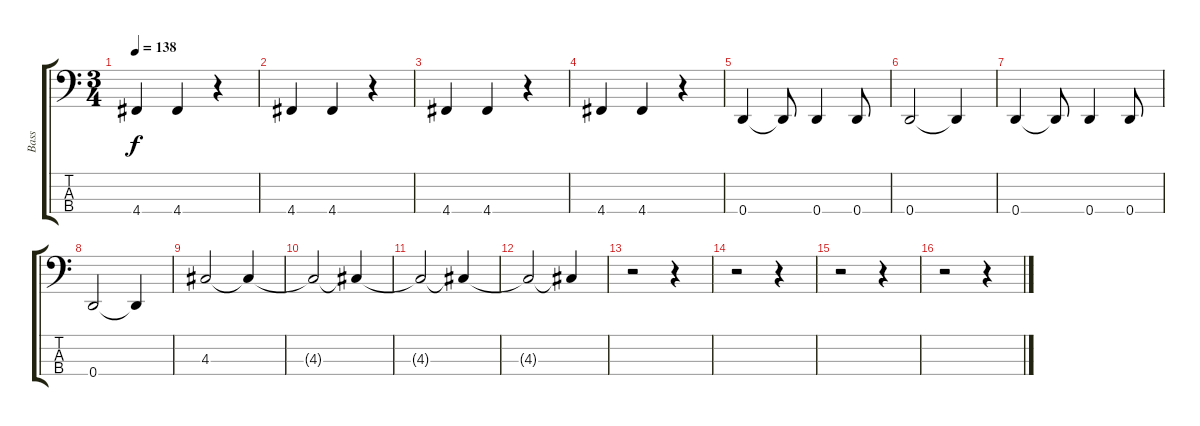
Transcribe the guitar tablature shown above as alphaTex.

\track ("Bass" "Bass") {instrument electricbassfinger}
\staff {score tabs}
\tuning (G2 D2 A1 D1) {hide}
\ts (3 4)
\tempo 138
\clef f4
\ks c
4.4.4{dy f} 4.4.4 r.4 |
4.4.4 4.4.4 r.4 |
4.4.4 4.4.4 r.4 |
4.4.4 4.4.4 r.4 |
0.4.4 0.4{t}.8 0.4.4 0.4.8 |
0.4.2 0.4{t}.4 |
0.4.4 0.4{t}.8 0.4.4 0.4.8 |
0.4.2 0.4{t}.4 |
4.3.2 4.3{t}.4 |
4.3{t}.2 4.3{t}.4 |
4.3{t}.2 4.3{t}.4 |
4.3{t}.2 4.3{t}.4 |
r.2 r.4 |
r.2 r.4 |
r.2 r.4 |
r.2 r.4
